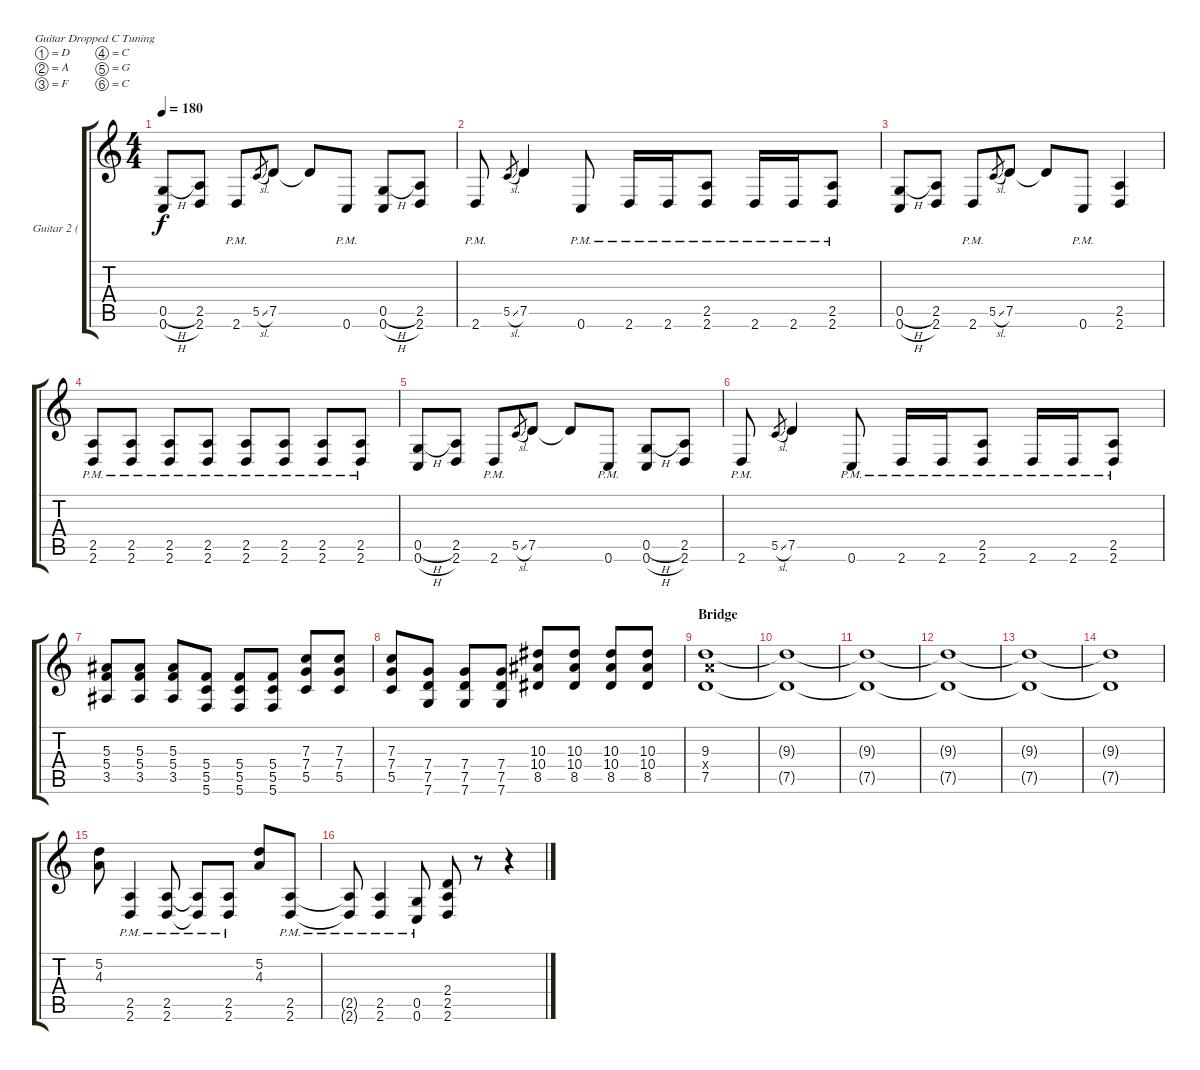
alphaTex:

\defaultSystemsLayout 4
\bracketExtendMode groupsimilarinstruments
\firstSystemTrackNameOrientation horizontal
\otherSystemsTrackNameOrientation horizontal
\track ("Guitar 2 (Rhythm) Left" "Guitar 2 (") {instrument distortionguitar}
\staff {score tabs}
\tuning (D4 A3 F3 C3 G2 C2)
\ts (4 4)
\tempo 180
\clef g2
\ks c
(0.6{h} 0.5{h}).8{dy f} (2.6 2.5).8 2.6{pm}.8 5.5{sl}.8{gr} 7.5.8 7.5{t}.8 0.6{pm}.8 (0.6{h} 0.5{h}).8 (2.6 2.5).8 |
2.6{pm}.8 5.5{sl}.8{gr} 7.5.4 0.6{pm}.8 2.6{pm}.16 2.6{pm}.16 (2.6{pm} 2.5{pm}).8 2.6{pm}.16 2.6{pm}.16 (2.6{pm} 2.5{pm}).8 |
(0.6{h} 0.5{h}).8 (2.6 2.5).8 2.6{pm}.8 5.5{sl}.8{gr} 7.5.8 7.5{t}.8 0.6{pm}.8 (2.5 2.6).4 |
(2.5{pm} 2.6{pm}).8 (2.6{pm} 2.5{pm}).8 (2.6{pm} 2.5{pm}).8 (2.6{pm} 2.5{pm}).8 (2.6{pm} 2.5{pm}).8 (2.6{pm} 2.5{pm}).8 (2.6{pm} 2.5{pm}).8 (2.6{pm} 2.5{pm}).8 |
(0.6{h} 0.5{h}).8 (2.6 2.5).8 2.6{pm}.8 5.5{sl}.8{gr} 7.5.8 7.5{t}.8 0.6{pm}.8 (0.6{h} 0.5{h}).8 (2.6 2.5).8 |
2.6{pm}.8 5.5{sl}.8{gr} 7.5.4 0.6{pm}.8 2.6{pm}.16 2.6{pm}.16 (2.6{pm} 2.5{pm}).8 2.6{pm}.16 2.6{pm}.16 (2.6{pm} 2.5{pm}).8 |
(3.5 5.4 5.3).8 (3.5 5.4 5.3).8 (3.5 5.3 5.4).8 (5.6 5.4 5.5).8 (5.6 5.5 5.4).8 (5.6 5.5 5.4).8 (5.5 7.4 7.3).8 (5.5 7.4 7.3).8 |
(5.5 7.3 7.4).8 (7.6 7.5 7.4).8 (7.6 7.5 7.4).8 (7.6 7.5 7.4).8 (8.5 10.3 10.4).8 (8.5 10.3 10.4).8 (8.5 10.3 10.4).8 (8.5 10.4 10.3).8 |
\section ("" "Bridge")
(7.5 9.4{x} 9.3).1 |
(9.3{t} 7.5{t}).1 |
(9.3{t} 7.5{t}).1 |
(9.3{t} 7.5{t}).1 |
(7.5{t} 9.3{t}).1 |
(9.3{t} 7.5{t}).1 |
(5.2 4.3).8 (2.6{pm} 2.5{pm}).4 (2.6{pm} 2.5{pm}).8 (2.5{pm t} 2.6{pm t}).8 (2.6{pm} 2.5{pm}).8 (4.3 5.2).8 (2.6{pm} 2.5{pm}).8 |
(2.6{pm t} 2.5{pm t}).8 (2.5{pm} 2.6{pm}).4 (0.6{pm} 0.5{pm}).8 (2.6 2.5 2.4).8 r.8 r.4
